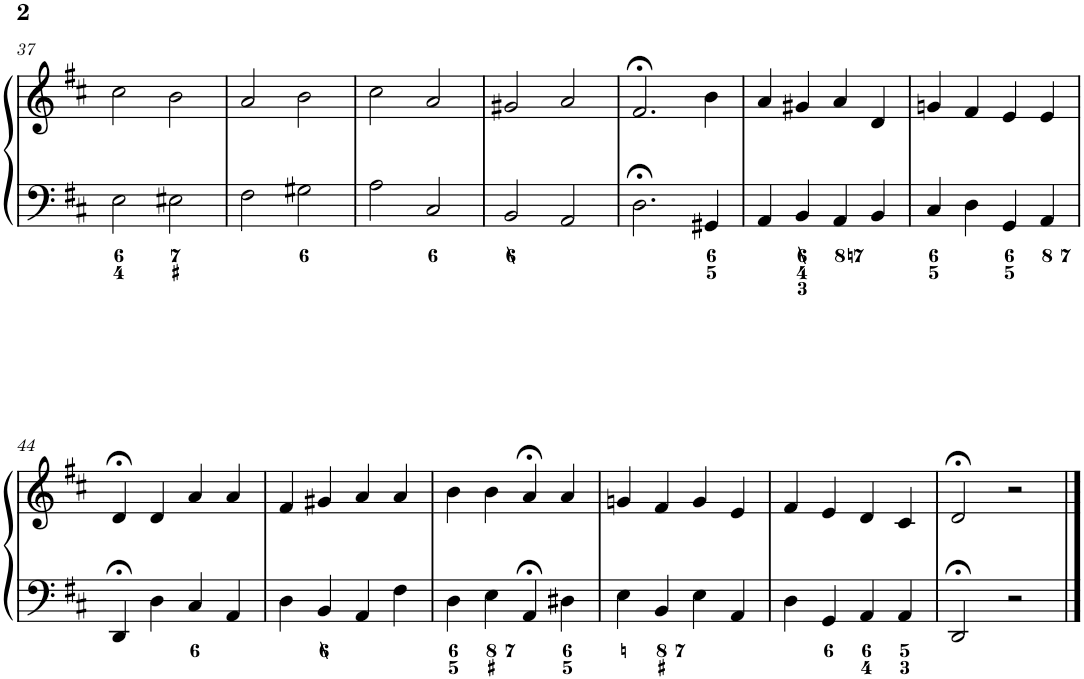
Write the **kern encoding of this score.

**kern	**kern
*part1	*part1
*staff2	*staff1
*I"Piano	*
*I'Pno.	*
!!LO:PB:g=z
*clefF4	*clefG2
*k[f#c#]	*k[f#c#]
*M4/4	*M4/4
*met(c)	*met(c)
=37	=37
2E\	2cc#\
2E#X\	2b\
=38	=38
2F#\	2a/
2G#X\	2b\
=39	=39
2A\	2cc#\
2C#/	2a/
=40	=40
2BB/	2g#X/
2AA/	2a/
=41	=41
2.D;<\	2.f#;</
4GG#X/	4b\
=42	=42
4AA/	4a/
4BB/	4g#X/
4AA/	4a/
4BB/	4d/
=43	=43
4C#/	4gn/
4D\	4f#/
4GG/	4e/
4AA/	4e/
!!LO:LB:g=z
=44	=44
4DD;</	4d;</
4D\	4d/
4C#/	4a/
4AA/	4a/
=45	=45
4D\	4f#/
4BB/	4g#X/
4AA/	4a/
4F#\	4a/
=46	=46
4D\	4b\
4E\	4b\
4AA;</	4a;</
4D#X\	4a/
=47	=47
4E\	4gn/
4BB/	4f#/
4E\	4g/
4AA/	4e/
=48	=48
4D\	4f#/
4GG/	4e/
4AA/	4d/
4AA/	4c#/
=49	=49
2DD;</	2d;</
2r	2r
==	==
*-	*-
